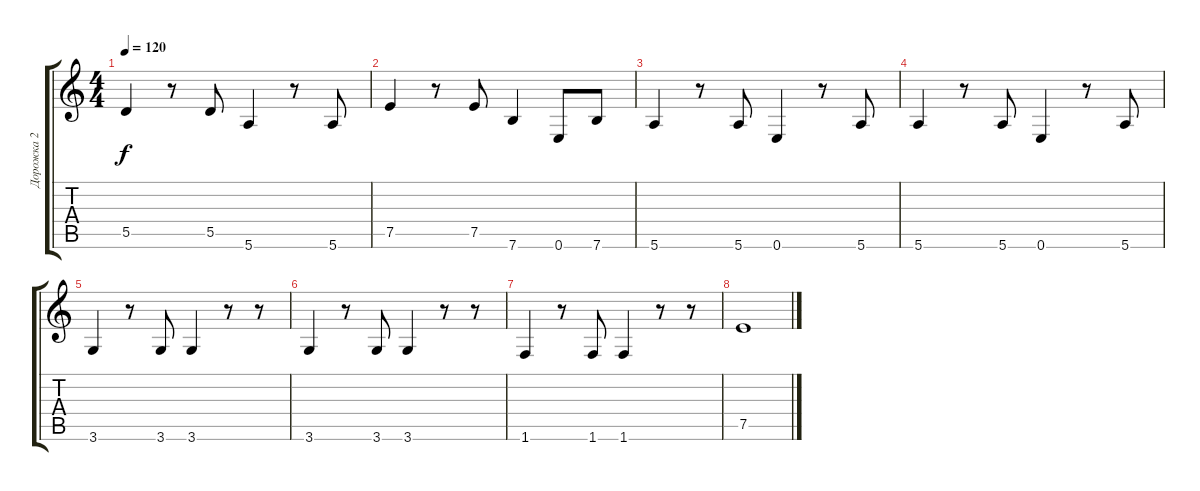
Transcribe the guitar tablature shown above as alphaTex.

\track ("Дорожка 2" "Дорожка 2") {instrument synthbass1}
\staff {score tabs}
\tuning (E4 B3 G3 D3 A2 E2) {hide}
\ts (4 4)
\tempo 120
\clef g2
\ks c
5.5.4{dy f} r.8 5.5.8 5.6.4 r.8 5.6.8 |
7.5.4 r.8 7.5.8 7.6.4 0.6.8 7.6.8 |
5.6.4 r.8 5.6.8 0.6.4 r.8 5.6.8 |
5.6.4 r.8 5.6.8 0.6.4 r.8 5.6.8 |
3.6.4 r.8 3.6.8 3.6.4 r.8 r.8 |
3.6.4 r.8 3.6.8 3.6.4 r.8 r.8 |
1.6.4 r.8 1.6.8 1.6.4 r.8 r.8 |
7.5.1
